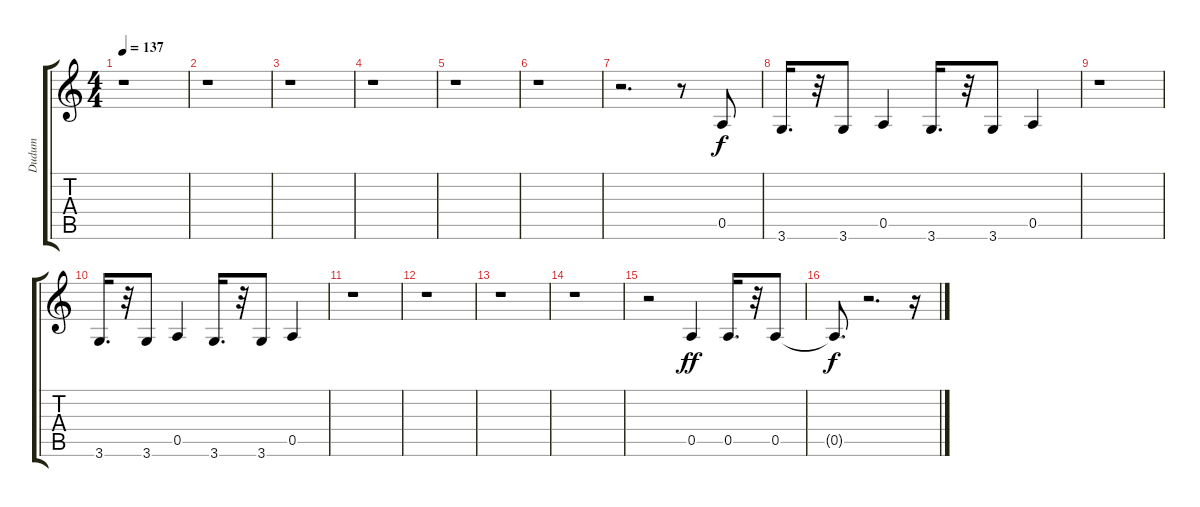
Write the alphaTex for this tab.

\track ("Dudum" "Dudum") {instrument acousticguitarsteel}
\staff {score tabs}
\tuning (E4 B3 G3 D3 A2 E2) {hide}
\ts (4 4)
\tempo 137
\clef g2
\ks c
r.1{dy f} |
r.1 |
r.1 |
r.1 |
r.1 |
r.1 |
r.2{d} r.8 0.5.8 |
3.6.16{d} r.32 3.6.8 0.5.4 3.6.16{d} r.32 3.6.8 0.5.4 |
r.1 |
3.6.16{d} r.32 3.6.8 0.5.4 3.6.16{d} r.32 3.6.8 0.5.4 |
r.1 |
r.1 |
r.1 |
r.1 |
r.2 0.5.4{dy ff} 0.5.16{d} r.32 0.5.8 |
0.5{t}.8{d dy f} r.2{d} r.16
